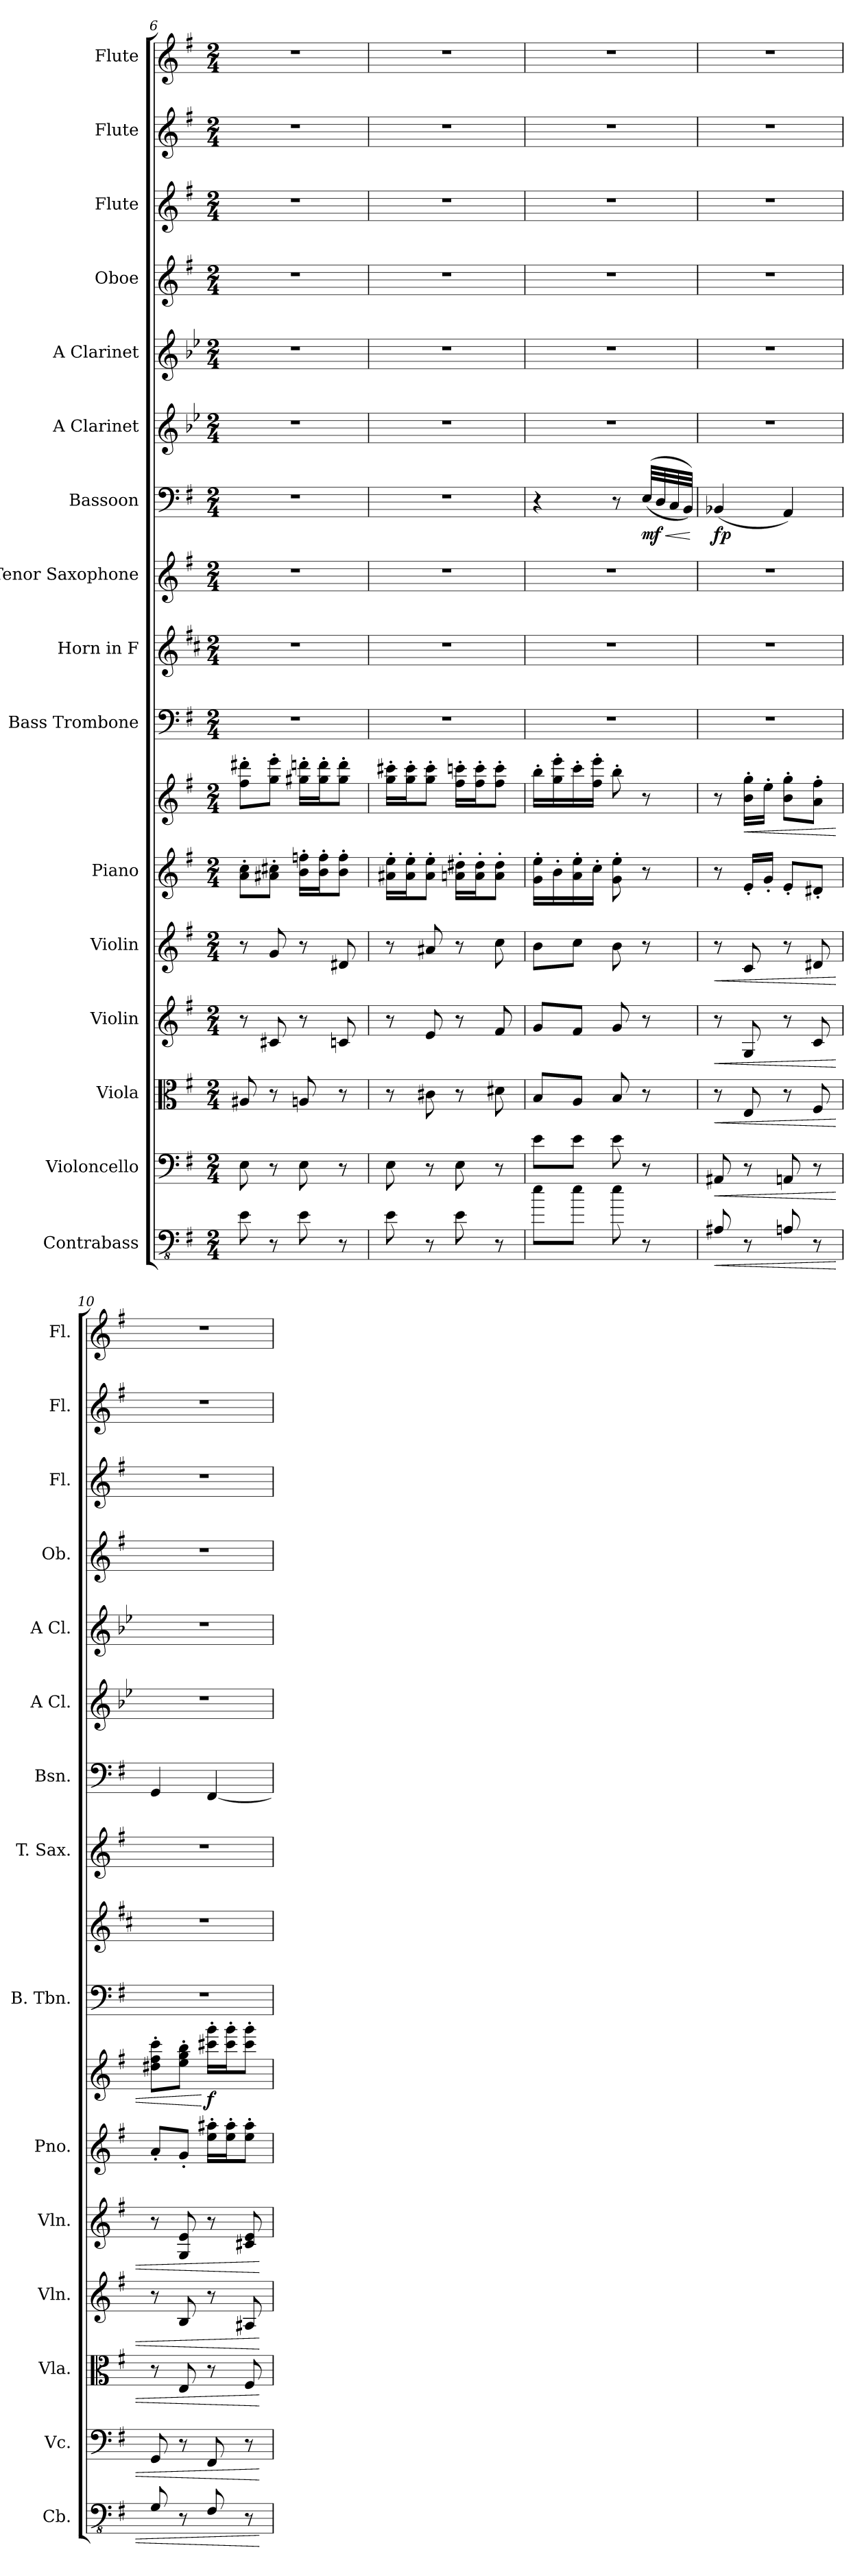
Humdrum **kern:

**kern	**dynam	**kern	**dynam	**kern	**dynam	**kern	**dynam	**kern	**dynam	**kern	**kern	**dynam	**kern	**kern	**kern	**kern	**dynam	**kern	**kern	**kern	**kern	**kern	**kern
*part16	*part16	*part15	*part15	*part14	*part14	*part13	*part13	*part12	*part12	*part11	*part11	*part11	*part10	*part9	*part8	*part7	*part7	*part6	*part5	*part4	*part3	*part2	*part1
*staff17	*staff17	*staff16	*staff16	*staff15	*staff15	*staff14	*staff14	*staff13	*staff13	*staff12	*staff11	*staff11/12	*staff10	*staff9	*staff8	*staff7	*staff7	*staff6	*staff5	*staff4	*staff3	*staff2	*staff1
*I"Contrabass	*	*I"Violoncello	*	*I"Viola	*	*I"Violin	*	*I"Violin	*	*I"Piano	*	*	*I"Bass Trombone	*I"Horn in F	*I"Tenor Saxophone	*I"Bassoon	*	*I"A Clarinet	*I"A Clarinet	*I"Oboe	*I"Flute	*I"Flute	*I"Flute
*I'Cb.	*	*I'Vc.	*	*I'Vla.	*	*I'Vln.	*	*I'Vln.	*	*I'Pno.	*	*	*I'B. Tbn.	*	*I'T. Sax.	*I'Bsn.	*	*I'A Cl.	*I'A Cl.	*I'Ob.	*I'Fl.	*I'Fl.	*I'Fl.
*clefFv4	*	*clefF4	*	*clefC3	*	*clefG2	*	*clefG2	*	*clefG2	*clefG2	*	*clefF4	*clefG2	*clefG2	*clefF4	*	*clefG2	*clefG2	*clefG2	*clefG2	*clefG2	*clefG2
*ITrd7c12	*	*	*	*	*	*	*	*	*	*	*	*	*	*ITrd4c7	*ITrd8c14	*	*	*ITrd2c3	*ITrd2c3	*	*	*	*
*k[f#]	*	*k[f#]	*	*k[f#]	*	*k[f#]	*	*k[f#]	*	*k[f#]	*k[f#]	*	*k[f#]	*k[f#]	*k[f#]	*k[f#]	*	*k[f#]	*k[f#]	*k[f#]	*k[f#]	*k[f#]	*k[f#]
*M2/4	*	*M2/4	*	*M2/4	*	*M2/4	*	*M2/4	*	*M2/4	*M2/4	*	*M2/4	*M2/4	*M2/4	*M2/4	*	*M2/4	*M2/4	*M2/4	*M2/4	*M2/4	*M2/4
=6	=6	=6	=6	=6	=6	=6	=6	=6	=6	=6	=6	=6	=6	=6	=6	=6	=6	=6	=6	=6	=6	=6	=6
8EE\	.	8E\	.	8A#X/	.	8r	.	8r	.	8a\' 8cc\'L	8ff#\' 8ddd#X\'L	.	2r	2r	2r	2r	.	2r	2r	2r	2r	2r	2r
8r	.	8r	.	8r	.	8c#X/	.	8g/	.	8a#X\' 8cc#X\'J	8gg\' 8eee\'J	.	.	.	.	.	.	.	.	.	.	.	.
8EE\	.	8E\	.	8An/	.	8r	.	8r	.	16b\' 16ffn\'LL	16gg#X\' 16dddn\'LL	.	.	.	.	.	.	.	.	.	.	.	.
.	.	.	.	.	.	.	.	.	.	16b\' 16ff\'J	16gg#\' 16ddd\'J	.	.	.	.	.	.	.	.	.	.	.	.
8r	.	8r	.	8r	.	8cn/	.	8d#X/	.	8b\' 8ff\'J	8gg#\' 8ddd\'J	.	.	.	.	.	.	.	.	.	.	.	.
!!LO:PB:g=z
=7	=7	=7	=7	=7	=7	=7	=7	=7	=7	=7	=7	=7	=7	=7	=7	=7	=7	=7	=7	=7	=7	=7	=7
8EE\	.	8E\	.	8r	.	8r	.	8r	.	16a#X\' 16ee\'LL	16gg\' 16ccc#X\'LL	.	2r	2r	2r	2r	.	2r	2r	2r	2r	2r	2r
.	.	.	.	.	.	.	.	.	.	16a#\' 16ee\'J	16gg\' 16ccc#\'J	.	.	.	.	.	.	.	.	.	.	.	.
8r	.	8r	.	8c#X\	.	8e/	.	8a#X/	.	8a#\' 8ee\'J	8gg\' 8ccc#\'J	.	.	.	.	.	.	.	.	.	.	.	.
8EE\	.	8E\	.	8r	.	8r	.	8r	.	16an\' 16dd#X\'LL	16ff#\' 16cccn\'LL	.	.	.	.	.	.	.	.	.	.	.	.
.	.	.	.	.	.	.	.	.	.	16a\' 16dd#\'J	16ff#\' 16ccc\'J	.	.	.	.	.	.	.	.	.	.	.	.
8r	.	8r	.	8d#X\	.	8f#/	.	8cc\	.	8a\' 8dd#\'J	8ff#\' 8ccc\'J	.	.	.	.	.	.	.	.	.	.	.	.
=8	=8	=8	=8	=8	=8	=8	=8	=8	=8	=8	=8	=8	=8	=8	=8	=8	=8	=8	=8	=8	=8	=8	=8
8E\L	.	8e\L	.	8B/L	.	8g/L	.	8b\L	.	16g\' 16ee\'LL	16bb'\LL	.	2r	2r	2r	4r	.	2r	2r	2r	2r	2r	2r
.	.	.	.	.	.	.	.	.	.	16b'\	16gg\' 16eee\'	.	.	.	.	.	.	.	.	.	.	.	.
8E\J	.	8e\J	.	8A/J	.	8f#/J	.	8cc\J	.	16a\' 16ee\'	16ccc'\	.	.	.	.	.	.	.	.	.	.	.	.
.	.	.	.	.	.	.	.	.	.	16cc'\JJ	16ff#\' 16eee\'JJ	.	.	.	.	.	.	.	.	.	.	.	.
8E\	.	8e\	.	8B/	.	8g/	.	8b\	.	8g\' 8ee\'	8bb'\	.	.	.	.	8r	.	.	.	.	.	.	.
!	!	!	!	!	!	!	!	!	!	!	!	!	!	!	!	!	!LO:HP:b	!	!	!	!	!	!
!	!	!	!	!	!	!	!	!	!	!	!	!	!	!	!	!	!LO:DY:n=1:b	!	!	!	!	!	!
8r	.	8r	.	8r	.	8r	.	8r	.	8r	8r	.	.	.	.	((32E/LLL	< mf	.	.	.	.	.	.
.	.	.	.	.	.	.	.	.	.	.	.	.	.	.	.	32D/	.	.	.	.	.	.	.
.	.	.	.	.	.	.	.	.	.	.	.	.	.	.	.	32C/	.	.	.	.	.	.	.
.	.	.	.	.	.	.	.	.	.	.	.	.	.	.	.	32BB/JJJ))	.	.	.	.	.	.	.
.	.	.	.	.	.	.	.	.	.	.	.	.	.	.	.	.	[	.	.	.	.	.	.
=9	=9	=9	=9	=9	=9	=9	=9	=9	=9	=9	=9	=9	=9	=9	=9	=9	=9	=9	=9	=9	=9	=9	=9
!	!LO:HP:b	!	!LO:HP:b	!	!LO:HP:b	!	!LO:HP:b	!	!LO:HP:b	!	!	!	!	!	!	!	!LO:DY:b	!	!	!	!	!	!
8AAA#X/	<	8AA#X/	<	8r	<	8r	<	8r	<	8r	8r	.	2r	2r	2r	(4BB-X/	fp	2r	2r	2r	2r	2r	2r
!	!	!	!	!	!	!	!	!	!	!	!	!LO:HP:b	!	!	!	!	!	!	!	!	!	!	!
8r	.	8r	.	8E/	.	8G/	.	8c/	.	16e'/LL	16b\' 16gg\'LL	<	.	.	.	.	.	.	.	.	.	.	.
.	.	.	.	.	.	.	.	.	.	16g'/JJ	16ee'\JJ	.	.	.	.	.	.	.	.	.	.	.	.
8AAAn/	.	8AAn/	.	8r	.	8r	.	8r	.	8e'/L	8b\' 8gg\'L	.	.	.	.	4AA/)	.	.	.	.	.	.	.
8r	.	8r	.	8F#/	.	8c/	.	8d#X/	.	8d#X'/J	8a\' 8ff#\'J	.	.	.	.	.	.	.	.	.	.	.	.
=10	=10	=10	=10	=10	=10	=10	=10	=10	=10	=10	=10	=10	=10	=10	=10	=10	=10	=10	=10	=10	=10	=10	=10
8GGG/	.	8GG/	.	8r	.	8r	.	8r	.	8a'/L	8dd#X\' 8ff#\' 8ccc\'L	.	2r	2r	2r	4GG/	.	2r	2r	2r	2r	2r	2r
8r	.	8r	.	8E/	.	8B/	.	8G/ 8e/	.	8g'/J	8ee\' 8gg\' 8bb\'J	.	.	.	.	.	.	.	.	.	.	.	.
!	!	!	!	!	!	!	!	!	!	!	!	!LO:DY:n=1:b	!	!	!	!	!	!	!	!	!	!	!
8FFF#/	.	8FF#/	.	8r	.	8r	.	8r	.	16ee\' 16aa#X\'LL	16ccc#X\' 16ggg\'LL	[ f	.	.	.	[4FF#/	.	.	.	.	.	.	.
.	.	.	.	.	.	.	.	.	.	16ee\' 16aa#\'J	16ccc#\' 16ggg\'J	.	.	.	.	.	.	.	.	.	.	.	.
8r	.	8r	.	8F#/	.	8A#X/	.	8c#X/ 8e/	.	8ee\' 8aa#\'J	8ccc#\' 8ggg\'J	.	.	.	.	.	.	.	.	.	.	.	.
.	[	.	[	.	[	.	[	.	[	.	.	.	.	.	.	.	.	.	.	.	.	.	.
=	=	=	=	=	=	=	=	=	=	=	=	=	=	=	=	=	=	=	=	=	=	=	=
*-	*-	*-	*-	*-	*-	*-	*-	*-	*-	*-	*-	*-	*-	*-	*-	*-	*-	*-	*-	*-	*-	*-	*-
